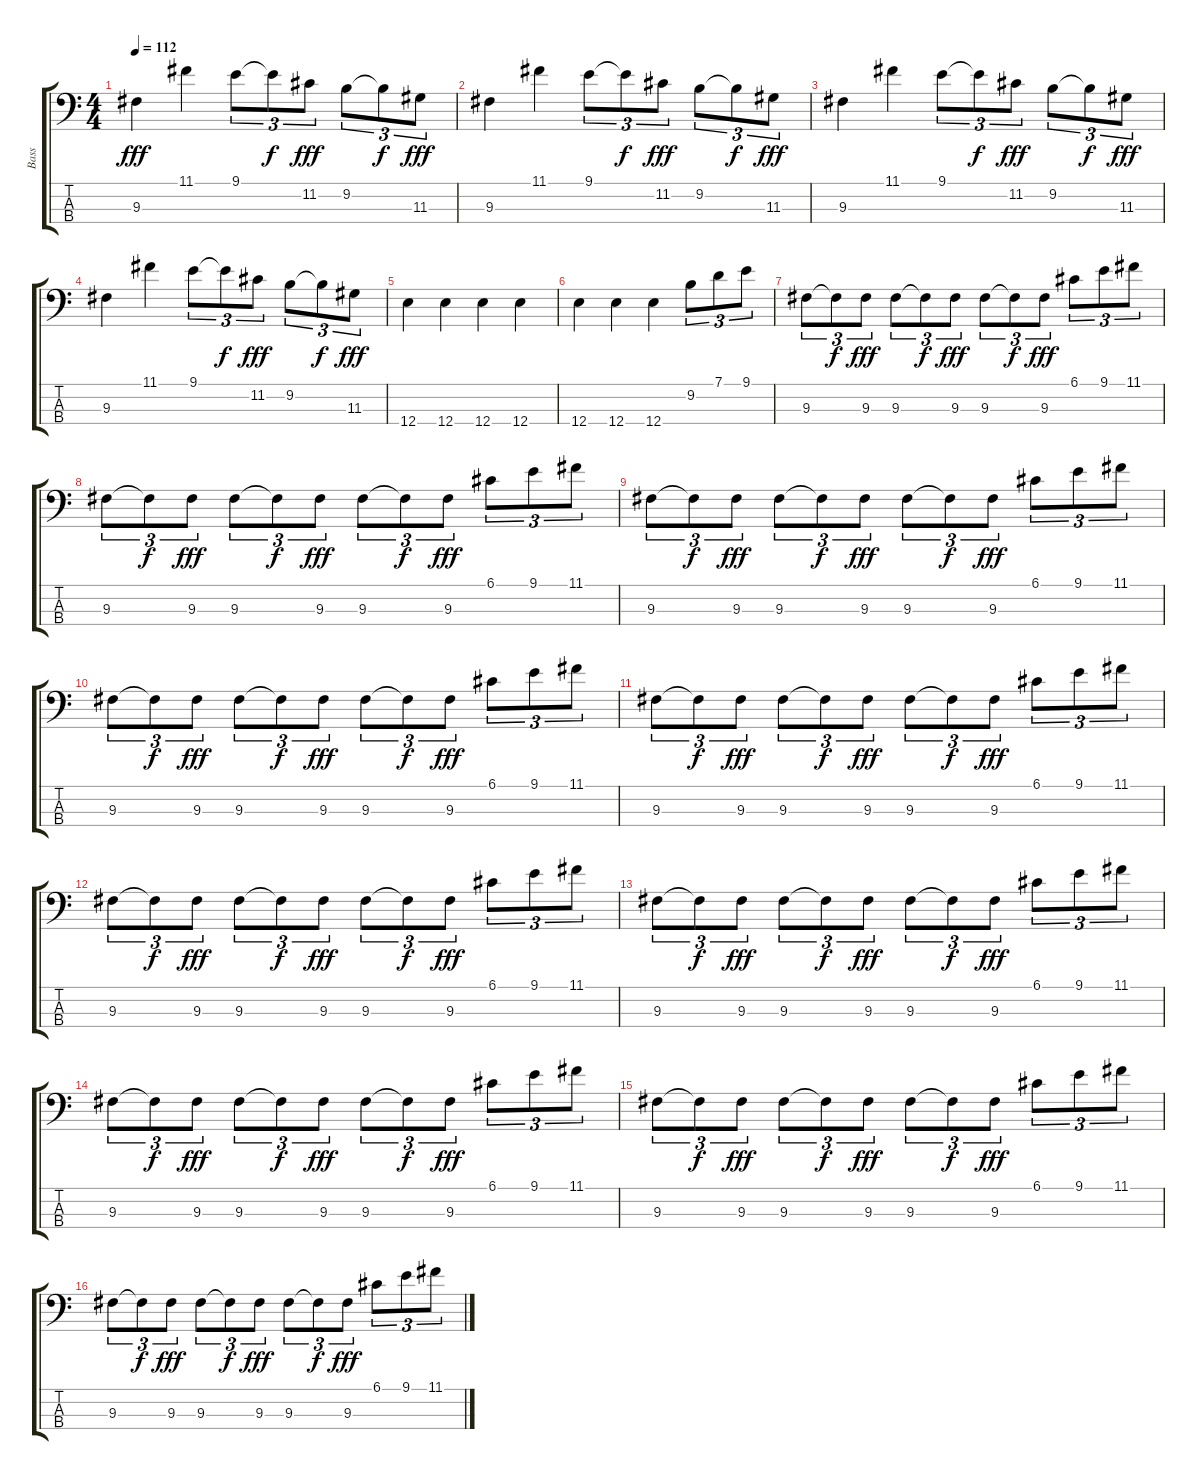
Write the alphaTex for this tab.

\track ("Bass" "Bass") {instrument electricbassfinger}
\staff {score tabs}
\tuning (G2 D2 A1 E1) {hide}
\ts (4 4)
\tempo 112
\clef f4
\ks c
9.3.4{dy fff} 11.1.4 9.1.8{tu (3 2)} 9.1{t}.8{tu (3 2) dy f} 11.2.8{tu (3 2) dy fff} 9.2.8{tu (3 2)} 9.2{t}.8{tu (3 2) dy f} 11.3.8{tu (3 2) dy fff} |
9.3.4 11.1.4 9.1.8{tu (3 2)} 9.1{t}.8{tu (3 2) dy f} 11.2.8{tu (3 2) dy fff} 9.2.8{tu (3 2)} 9.2{t}.8{tu (3 2) dy f} 11.3.8{tu (3 2) dy fff} |
9.3.4 11.1.4 9.1.8{tu (3 2)} 9.1{t}.8{tu (3 2) dy f} 11.2.8{tu (3 2) dy fff} 9.2.8{tu (3 2)} 9.2{t}.8{tu (3 2) dy f} 11.3.8{tu (3 2) dy fff} |
9.3.4 11.1.4 9.1.8{tu (3 2)} 9.1{t}.8{tu (3 2) dy f} 11.2.8{tu (3 2) dy fff} 9.2.8{tu (3 2)} 9.2{t}.8{tu (3 2) dy f} 11.3.8{tu (3 2) dy fff} |
12.4.4 12.4.4 12.4.4 12.4.4 |
12.4.4 12.4.4 12.4.4 9.2.8{tu (3 2)} 7.1.8{tu (3 2)} 9.1.8{tu (3 2)} |
9.3.8{tu (3 2)} 9.3{t}.8{tu (3 2) dy f} 9.3.8{tu (3 2) dy fff} 9.3.8{tu (3 2)} 9.3{t}.8{tu (3 2) dy f} 9.3.8{tu (3 2) dy fff} 9.3.8{tu (3 2)} 9.3{t}.8{tu (3 2) dy f} 9.3.8{tu (3 2) dy fff} 6.1.8{tu (3 2)} 9.1.8{tu (3 2)} 11.1.8{tu (3 2)} |
9.3.8{tu (3 2)} 9.3{t}.8{tu (3 2) dy f} 9.3.8{tu (3 2) dy fff} 9.3.8{tu (3 2)} 9.3{t}.8{tu (3 2) dy f} 9.3.8{tu (3 2) dy fff} 9.3.8{tu (3 2)} 9.3{t}.8{tu (3 2) dy f} 9.3.8{tu (3 2) dy fff} 6.1.8{tu (3 2)} 9.1.8{tu (3 2)} 11.1.8{tu (3 2)} |
9.3.8{tu (3 2)} 9.3{t}.8{tu (3 2) dy f} 9.3.8{tu (3 2) dy fff} 9.3.8{tu (3 2)} 9.3{t}.8{tu (3 2) dy f} 9.3.8{tu (3 2) dy fff} 9.3.8{tu (3 2)} 9.3{t}.8{tu (3 2) dy f} 9.3.8{tu (3 2) dy fff} 6.1.8{tu (3 2)} 9.1.8{tu (3 2)} 11.1.8{tu (3 2)} |
9.3.8{tu (3 2)} 9.3{t}.8{tu (3 2) dy f} 9.3.8{tu (3 2) dy fff} 9.3.8{tu (3 2)} 9.3{t}.8{tu (3 2) dy f} 9.3.8{tu (3 2) dy fff} 9.3.8{tu (3 2)} 9.3{t}.8{tu (3 2) dy f} 9.3.8{tu (3 2) dy fff} 6.1.8{tu (3 2)} 9.1.8{tu (3 2)} 11.1.8{tu (3 2)} |
9.3.8{tu (3 2)} 9.3{t}.8{tu (3 2) dy f} 9.3.8{tu (3 2) dy fff} 9.3.8{tu (3 2)} 9.3{t}.8{tu (3 2) dy f} 9.3.8{tu (3 2) dy fff} 9.3.8{tu (3 2)} 9.3{t}.8{tu (3 2) dy f} 9.3.8{tu (3 2) dy fff} 6.1.8{tu (3 2)} 9.1.8{tu (3 2)} 11.1.8{tu (3 2)} |
9.3.8{tu (3 2)} 9.3{t}.8{tu (3 2) dy f} 9.3.8{tu (3 2) dy fff} 9.3.8{tu (3 2)} 9.3{t}.8{tu (3 2) dy f} 9.3.8{tu (3 2) dy fff} 9.3.8{tu (3 2)} 9.3{t}.8{tu (3 2) dy f} 9.3.8{tu (3 2) dy fff} 6.1.8{tu (3 2)} 9.1.8{tu (3 2)} 11.1.8{tu (3 2)} |
9.3.8{tu (3 2)} 9.3{t}.8{tu (3 2) dy f} 9.3.8{tu (3 2) dy fff} 9.3.8{tu (3 2)} 9.3{t}.8{tu (3 2) dy f} 9.3.8{tu (3 2) dy fff} 9.3.8{tu (3 2)} 9.3{t}.8{tu (3 2) dy f} 9.3.8{tu (3 2) dy fff} 6.1.8{tu (3 2)} 9.1.8{tu (3 2)} 11.1.8{tu (3 2)} |
9.3.8{tu (3 2)} 9.3{t}.8{tu (3 2) dy f} 9.3.8{tu (3 2) dy fff} 9.3.8{tu (3 2)} 9.3{t}.8{tu (3 2) dy f} 9.3.8{tu (3 2) dy fff} 9.3.8{tu (3 2)} 9.3{t}.8{tu (3 2) dy f} 9.3.8{tu (3 2) dy fff} 6.1.8{tu (3 2)} 9.1.8{tu (3 2)} 11.1.8{tu (3 2)} |
9.3.8{tu (3 2)} 9.3{t}.8{tu (3 2) dy f} 9.3.8{tu (3 2) dy fff} 9.3.8{tu (3 2)} 9.3{t}.8{tu (3 2) dy f} 9.3.8{tu (3 2) dy fff} 9.3.8{tu (3 2)} 9.3{t}.8{tu (3 2) dy f} 9.3.8{tu (3 2) dy fff} 6.1.8{tu (3 2)} 9.1.8{tu (3 2)} 11.1.8{tu (3 2)} |
9.3.8{tu (3 2)} 9.3{t}.8{tu (3 2) dy f} 9.3.8{tu (3 2) dy fff} 9.3.8{tu (3 2)} 9.3{t}.8{tu (3 2) dy f} 9.3.8{tu (3 2) dy fff} 9.3.8{tu (3 2)} 9.3{t}.8{tu (3 2) dy f} 9.3.8{tu (3 2) dy fff} 6.1.8{tu (3 2)} 9.1.8{tu (3 2)} 11.1.8{tu (3 2)}
